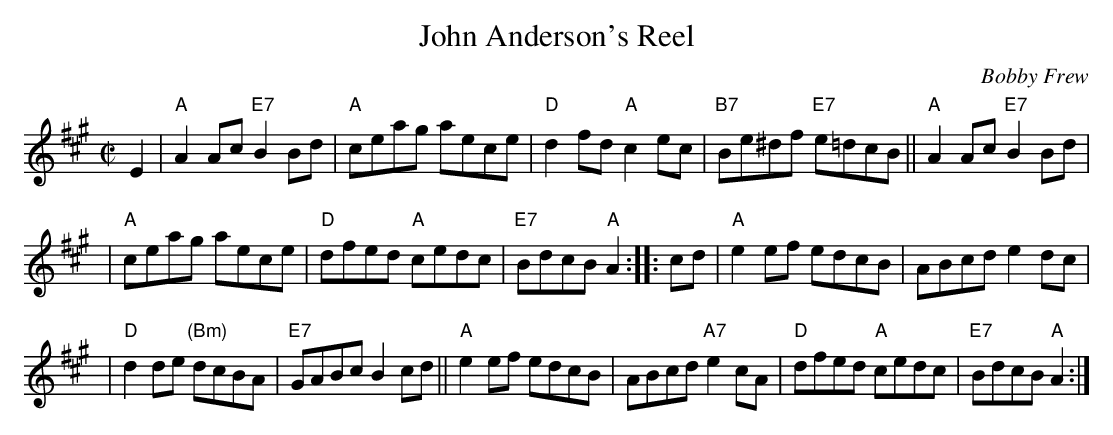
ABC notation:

X:1
T: John Anderson's Reel
C: Bobby Frew
M: C|
L: 1/8
K: A
E2 \
| "A"A2Ac "E7"B2Bd | "A"ceag aece | "D"d2fd "A"c2ec | "B7"Be^df "E7"e=dcB || "A"A2Ac "E7"B2Bd |
| "A"ceag aece | "D"dfed "A"cedc | "E7"BdcB "A"A2 :: cd | "A"e2ef edcB | ABcd e2dc |
| "D"d2de "(Bm)"dcBA | "E7"GABc B2cd || "A"e2ef edcB | ABcd "A7"e2cA | "D"dfed "A"cedc | "E7"BdcB "A"A2 :|
